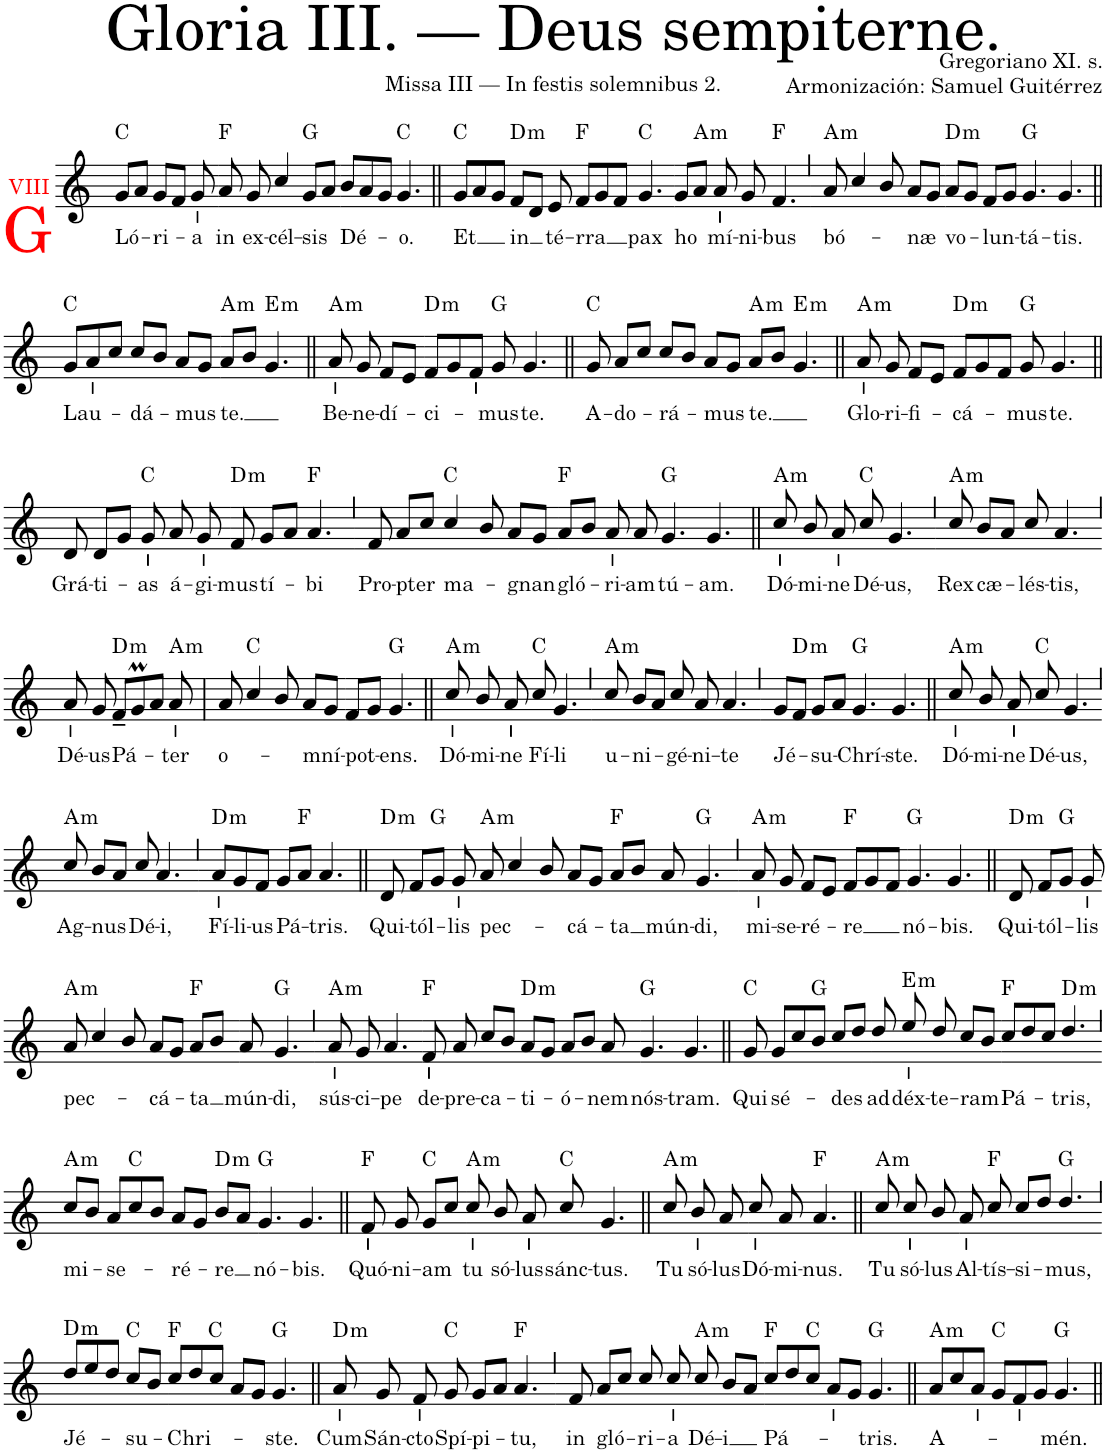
**kern	**text	**harte
*part1	*part1	*part1
*staff1	*staff1	*
*I"Soprano	*	*
*clefG2	*	*
*k[]	*	*
*M4/4	*	*
=1	=1	=1
!LO:TX:a:color=#FF0000:t=VIII	!	!
!LO:TX:b:color=#FF0000:t=G	!	!
!	!LO:LY:b	!
8g/L	Ló-	C:maj
8a/J	.	.
!	!LO:LY:b	!
8g/L	-ri-	.
8f/J	.	.
!	!LO:LY:b	!
8g/	-a	.
=2-	=2-	=2-
!	!LO:LY:b	!
8a/	in	F:maj
!	!LO:LY:b	!
8g/	ex-	.
!	!LO:LY:b	!
4cc/	-cél-	.
!	!LO:LY:b	!
8g/L	-sis	G:maj
8a/J	.	.
=3-	=3-	=3-
!	!LO:LY:b	!
8b/L	Dé-	.
8a/	.	.
8g/J	.	.
!	!LO:LY:b	!
4.g/	-o.	C:maj
=4||	=4||	=4||
!	!LO:LY:b	!
8g/L	Et	C:maj
8a/	.	.
8g/J	.	.
!	!LO:LY:b	!LO:H:kt=m
8f/L	in	D:min
8d/J	.	.
=5-	=5-	=5-
!	!LO:LY:b	!
8e/	té-	.
!	!LO:LY:b	!
8f/L	-rra	F:maj
8g/	.	.
8f/J	.	.
!	!LO:LY:b	!
4.g/	pax	C:maj
=6-	=6-	=6-
!	!LO:LY:b	!
8g/L	ho	.
!	!	!LO:H:kt=m
8a/J	.	A:min
!	!LO:LY:b	!
8a/	mí-	.
!	!LO:LY:b	!
8g/	-ni-	.
!	!LO:LY:b	!
4.f/	-bus	F:maj
=7`	=7`	=7`
!	!LO:LY:b	!LO:H:kt=m
8a/	bó-	A:min
4cc/	.	.
8b/	.	.
!	!LO:LY:b	!
8a/L	-næ	.
8g/J	.	.
=8-	=8-	=8-
!	!LO:LY:b	!LO:H:kt=m
8a/L	vo-	D:min
8g/J	.	.
!	!LO:LY:b	!
8f/L	-lun-	.
8g/J	.	.
!	!LO:LY:b	!
4.g/	-tá-	G:maj
!	!LO:LY:b	!
[8g/	-tis.	.
!!LO:LB:g=z
=9||	=9||	=9||
!	!LO:LY:b	!
8g/L	Lau-	C:maj
4g/]	.	.
8a/	.	.
8cc/J	.	.
!	!LO:LY:b	!
8cc/L	-dá-	.
8b/J	.	.
!	!LO:LY:b	!
8a/L	-mus	.
8g/J	.	.
=10-	=10-	=10-
!	!LO:LY:b	!LO:H:kt=m
8a/L	te.	A:min
8b/J	.	.
!	!	!LO:H:kt=m
4.g/	.	E:min
=11||	=11||	=11||
!	!LO:LY:b	!LO:H:kt=m
8a/	Be-	A:min
!	!LO:LY:b	!
8g/	-ne-	.
!	!LO:LY:b	!
8f/L	-dí-	.
8e/J	.	.
=12-	=12-	=12-
!	!LO:LY:b	!LO:H:kt=m
8f/L	-ci-	D:min
8g/	.	.
8f/J	.	.
!	!LO:LY:b	!
8g/	-mus	G:maj
!	!LO:LY:b	!
4.g/	te.	.
=13||	=13||	=13||
!	!LO:LY:b	!
8g/	A-	C:maj
!	!LO:LY:b	!
8a/L	-do-	.
8cc/J	.	.
!	!LO:LY:b	!
8cc/L	-rá-	.
8b/J	.	.
!	!LO:LY:b	!
8a/L	-mus	.
8g/J	.	.
=14-	=14-	=14-
!	!LO:LY:b	!LO:H:kt=m
8a/L	te.	A:min
8b/J	.	.
!	!	!LO:H:kt=m
4.g/	.	E:min
=15||	=15||	=15||
!	!LO:LY:b	!LO:H:kt=m
8a/	Glo-	A:min
!	!LO:LY:b	!
8g/	-ri-	.
!	!LO:LY:b	!
8f/L	-fi-	.
8e/J	.	.
=16-	=16-	=16-
!	!LO:LY:b	!LO:H:kt=m
8f/L	-cá-	D:min
8g/	.	.
8f/J	.	.
!	!LO:LY:b	!
8g/	-mus	G:maj
!	!LO:LY:b	!
4.g/	te.	.
!!LO:LB:g=z
=17||	=17||	=17||
!	!LO:LY:b	!
8d/	Grá-	.
!	!LO:LY:b	!
8d/L	-ti-	.
8g/J	.	.
!	!LO:LY:b	!
8g/	-as	C:maj
!	!LO:LY:b	!
8a/	á-	.
!	!LO:LY:b	!
8g/	-gi-	.
=18-	=18-	=18-
!	!LO:LY:b	!LO:H:kt=m
8f/	-mus	D:min
!	!LO:LY:b	!
8g/L	tí-	.
8a/J	.	.
!	!LO:LY:b	!
4.a/	-bi	F:maj
=19`	=19`	=19`
!	!LO:LY:b	!
8f/	Pro-	.
!	!LO:LY:b	!
8a/L	-pter	.
8cc/J	.	.
!	!LO:LY:b	!
4cc/	ma-	C:maj
8b/	.	.
!	!LO:LY:b	!
8a/L	-gnan	.
8g/J	.	.
=20-	=20-	=20-
!	!LO:LY:b	!
8a/L	gló-	F:maj
8b/J	.	.
!	!LO:LY:b	!
8a/	-ri-	.
!	!LO:LY:b	!
8a/	-am	.
!	!LO:LY:b	!
4.g/	tú-	G:maj
!	!LO:LY:b	!
[8g/	-am.	.
=21||	=21||	=21||
!	!LO:LY:b	!LO:H:kt=m
8cc/	Dó-	A:min
4g/]	.	.
!	!LO:LY:b	!
8b/	-mi-	C:maj
!	!LO:LY:b	!
8a/	-ne	.
!	!LO:LY:b	!
8cc/	Dé-	.
!	!LO:LY:b	!
4.g/	-us,	.
=22`	=22`	=22`
!	!LO:LY:b	!LO:H:kt=m
8cc/	Rex	A:min
!	!LO:LY:b	!
8b/L	cæ-	.
8a/J	.	.
!	!LO:LY:b	!
8cc/	-lés-	.
!	!LO:LY:b	!
4.a/	-tis,	.
!!LO:LB:g=z
=23`	=23`	=23`
!	!LO:LY:b	!
8a/	Dé-	.
!	!LO:LY:b	!
8g/	-us	.
!	!LO:LY:b	!LO:H:kt=m
8f~/L	Pá-	D:min
8gM/	.	.
8a/J	.	.
!	!LO:LY:b	!LO:H:kt=m
8a/	-ter	A:min
=24	=24	=24
!	!LO:LY:b	!
8a/	o-	.
4cc/	.	C:maj
8b/	.	.
!	!LO:LY:b	!
8a/L	-mní-	.
8g/J	.	.
=25-	=25-	=25-
!	!LO:LY:b	!
8f/L	-pot-	.
8g/J	.	.
!	!LO:LY:b	!
4.g/	-ens.	G:maj
=26||	=26||	=26||
!	!LO:LY:b	!LO:H:kt=m
8cc/	Dó-	A:min
!	!LO:LY:b	!
8b/	-mi-	.
!	!LO:LY:b	!
8a/	-ne	.
!	!LO:LY:b	!
8cc/	Fí-	C:maj
!	!LO:LY:b	!
4.g/	-li	.
=27`	=27`	=27`
!	!LO:LY:b	!LO:H:kt=m
8cc/	u-	A:min
!	!LO:LY:b	!
8b/L	-ni-	.
8a/J	.	.
!	!LO:LY:b	!
8cc/	-gé-	.
!	!LO:LY:b	!
8a/	-ni-	.
!	!LO:LY:b	!
4.a/	-te	.
=28`	=28`	=28`
!	!LO:LY:b	!
8g/L	Jé-	.
!	!	!LO:H:kt=m
8f/J	.	D:min
!	!LO:LY:b	!
8g/L	-su-	.
8a/J	.	.
!	!LO:LY:b	!
4.g/	-Chrí-	G:maj
!	!LO:LY:b	!
[8g/	-ste.	.
=29||	=29||	=29||
!	!LO:LY:b	!LO:H:kt=m
8cc/	Dó-	A:min
4g/]	.	.
!	!LO:LY:b	!
8b/	-mi-	C:maj
!	!LO:LY:b	!
8a/	-ne	.
!	!LO:LY:b	!
8cc/	Dé-	.
!	!LO:LY:b	!
4.g/	-us,	.
!!LO:LB:g=z
=30`	=30`	=30`
!	!LO:LY:b	!LO:H:kt=m
8cc/	Ag-	A:min
!	!LO:LY:b	!
8b/L	-nus	.
8a/J	.	.
!	!LO:LY:b	!
8cc/	Dé-	.
!	!LO:LY:b	!
4.a/	-i,	.
=31`	=31`	=31`
!	!LO:LY:b	!LO:H:kt=m
8a/L	Fí-	D:min
!	!LO:LY:b	!
8g/	-li-	.
!	!LO:LY:b	!
8f/J	-us	.
!	!LO:LY:b	!
8g/L	Pá-	.
8a/J	.	F:maj
!	!LO:LY:b	!
4.a/	-tris.	.
=32||	=32||	=32||
!	!LO:LY:b	!LO:H:kt=m
8d/	Qui-	D:min
!	!LO:LY:b	!
8f/L	-tól-	.
8g/J	.	G:maj
!	!LO:LY:b	!
8g/	-lis	.
=33-	=33-	=33-
!	!LO:LY:b	!LO:H:kt=m
8a/	pec-	A:min
4cc/	.	.
8b/	.	.
!	!LO:LY:b	!
8a/L	-cá-	.
8g/J	.	.
!	!LO:LY:b	!
8a/L	-ta	F:maj
8b/J	.	.
=34-	=34-	=34-
!	!LO:LY:b	!
8a/	mún-	.
!	!LO:LY:b	!
4.g/	-di,	G:maj
=35`	=35`	=35`
!	!LO:LY:b	!LO:H:kt=m
8a/	mi-	A:min
!	!LO:LY:b	!
8g/	-se-	.
!	!LO:LY:b	!
8f/L	-ré-	.
8e/J	.	.
!	!LO:LY:b	!
8f/L	-re	F:maj
8g/	.	.
8f/J	.	.
=36-	=36-	=36-
!	!LO:LY:b	!
4.g/	nó-	G:maj
!	!LO:LY:b	!
4.g/	-bis.	.
=37||	=37||	=37||
!	!LO:LY:b	!LO:H:kt=m
8d/	Qui-	D:min
!	!LO:LY:b	!
8f/L	-tól-	.
8g/J	.	G:maj
!	!LO:LY:b	!
8g/	-lis	.
!!LO:LB:g=z
=38-	=38-	=38-
!	!LO:LY:b	!LO:H:kt=m
8a/	pec-	A:min
4cc/	.	.
8b/	.	.
!	!LO:LY:b	!
8a/L	-cá-	.
8g/J	.	.
!	!LO:LY:b	!
8a/L	-ta	F:maj
8b/J	.	.
=39-	=39-	=39-
!	!LO:LY:b	!
8a/	mún-	.
!	!LO:LY:b	!
4.g/	-di,	G:maj
=40`	=40`	=40`
!	!LO:LY:b	!LO:H:kt=m
8a/	sús-	A:min
!	!LO:LY:b	!
8g/	-ci-	.
!	!LO:LY:b	!
4.a/	-pe	.
=41-	=41-	=41-
!	!LO:LY:b	!
8f/	de-	F:maj
!	!LO:LY:b	!
8a/	-pre-	.
!	!LO:LY:b	!
8cc/L	-ca-	.
8b/J	.	.
!	!LO:LY:b	!LO:H:kt=m
8a/L	-ti-	D:min
8g/J	.	.
!	!LO:LY:b	!
8a/L	-ó-	.
8b/J	.	.
!	!LO:LY:b	!
8a/	-nem	.
=42-	=42-	=42-
!	!LO:LY:b	!
4.g/	nós-	G:maj
!	!LO:LY:b	!
4.g/	-tram.	.
=43||	=43||	=43||
!	!LO:LY:b	!
8g/	Qui	C:maj
!	!LO:LY:b	!
8g/L	sé-	.
8cc/	.	.
8b/J	.	G:maj
!	!LO:LY:b	!
8cc/L	-des	.
8dd/J	.	.
=44-	=44-	=44-
!	!LO:LY:b	!
8dd/	ad	.
!	!LO:LY:b	!LO:H:kt=m
8ee/	déx-	E:min
!	!LO:LY:b	!
8dd/	-te-	.
!	!LO:LY:b	!
8cc/L	-ram	.
8b/J	.	.
=45-	=45-	=45-
!	!LO:LY:b	!
8cc/L	Pá-	F:maj
8dd/	.	.
8cc/J	.	.
!	!LO:LY:b	!LO:H:kt=m
4.dd/	-tris,	D:min
!!LO:LB:g=z
=46`	=46`	=46`
!	!LO:LY:b	!LO:H:kt=m
8cc/L	mi-	A:min
8b/J	.	.
!	!LO:LY:b	!
8a/L	-se-	.
8cc/	.	C:maj
8b/J	.	.
!	!LO:LY:b	!
8a/L	-ré-	.
8g/J	.	.
!	!LO:LY:b	!LO:H:kt=m
8b/L	-re	D:min
8a/J	.	.
=47-	=47-	=47-
!	!LO:LY:b	!
4.g/	nó-	G:maj
!	!LO:LY:b	!
4.g/	-bis.	.
=48||	=48||	=48||
!	!LO:LY:b	!
8f/	Quó-	F:maj
!	!LO:LY:b	!
8g/	-ni-	.
!	!LO:LY:b	!
8g/L	-am	C:maj
8cc/J	.	.
=49-	=49-	=49-
!	!LO:LY:b	!LO:H:kt=m
8cc/	tu	A:min
!	!LO:LY:b	!
8b/	só-	.
!	!LO:LY:b	!
8a/	-lus	.
!	!LO:LY:b	!
8cc/	sánc-	C:maj
!	!LO:LY:b	!
4.g/	-tus.	.
=50||	=50||	=50||
!	!LO:LY:b	!LO:H:kt=m
8cc/	Tu	A:min
!	!LO:LY:b	!
8b/	só-	.
!	!LO:LY:b	!
8a/	-lus	.
=51-	=51-	=51-
!	!LO:LY:b	!
8cc/	Dó-	.
!	!LO:LY:b	!
8a/	-mi-	.
!	!LO:LY:b	!
4.a/	-nus.	F:maj
=52||	=52||	=52||
!	!LO:LY:b	!LO:H:kt=m
8cc/	Tu	A:min
!	!LO:LY:b	!
8cc/	só-	.
!	!LO:LY:b	!
8b/	-lus	.
=53-	=53-	=53-
!	!LO:LY:b	!
8a/	Al-	.
!	!LO:LY:b	!
8cc/	-tís-	F:maj
!	!LO:LY:b	!
8cc/L	-si-	.
8dd/J	.	.
!	!LO:LY:b	!
4.dd/	-mus,	G:maj
!!LO:LB:g=z
=54`	=54`	=54`
!	!LO:LY:b	!LO:H:kt=m
8dd/L	Jé-	D:min
8ee/	.	.
8dd/J	.	.
!	!LO:LY:b	!
8cc/L	-su-	C:maj
8b/J	.	.
=55-	=55-	=55-
!	!LO:LY:b	!
8cc/L	-Chri-	F:maj
8dd/	.	.
8cc/J	.	C:maj
8a/L	.	.
8g/J	.	.
!	!LO:LY:b	!
4.g/	-ste.	G:maj
=56||	=56||	=56||
!	!LO:LY:b	!LO:H:kt=m
8a/	Cum	D:min
!	!LO:LY:b	!
8g/	Sán-	.
!	!LO:LY:b	!
8f/	-cto	.
!	!LO:LY:b	!
8g/	Spí-	C:maj
!	!LO:LY:b	!
8g/L	-pi-	.
8a/J	.	.
!	!LO:LY:b	!
[4a/	-tu,	F:maj
=57`	=57`	=57`
!	!LO:LY:b	!
8f/	in	.
8a/]	.	.
!	!LO:LY:b	!
8a/L	gló-	.
8cc/J	.	.
!	!LO:LY:b	!
8cc/	-ri-	.
!	!LO:LY:b	!LO:H:kt=m
8cc/	-a	A:min
!	!LO:LY:b	!
8cc/	Dé-	.
!	!LO:LY:b	!
8b/L	-i	.
8a/J	.	.
=58-	=58-	=58-
!	!LO:LY:b	!
8cc/L	Pá-	F:maj
8dd/	.	.
8cc/J	.	C:maj
8a/L	.	.
8g/J	.	.
!	!LO:LY:b	!
4.g/	-tris.	G:maj
=59||	=59||	=59||
!	!LO:LY:b	!LO:H:kt=m
8a/L	A-	A:min
8cc/	.	.
8a/J	.	.
8g/L	.	C:maj
8f/	.	.
8g/J	.	.
!	!LO:LY:b	!
[4g/	-mén.	G:maj
=60||	=60||	=60||
8g/]	.	.
=	=	=
*-	*-	*-
